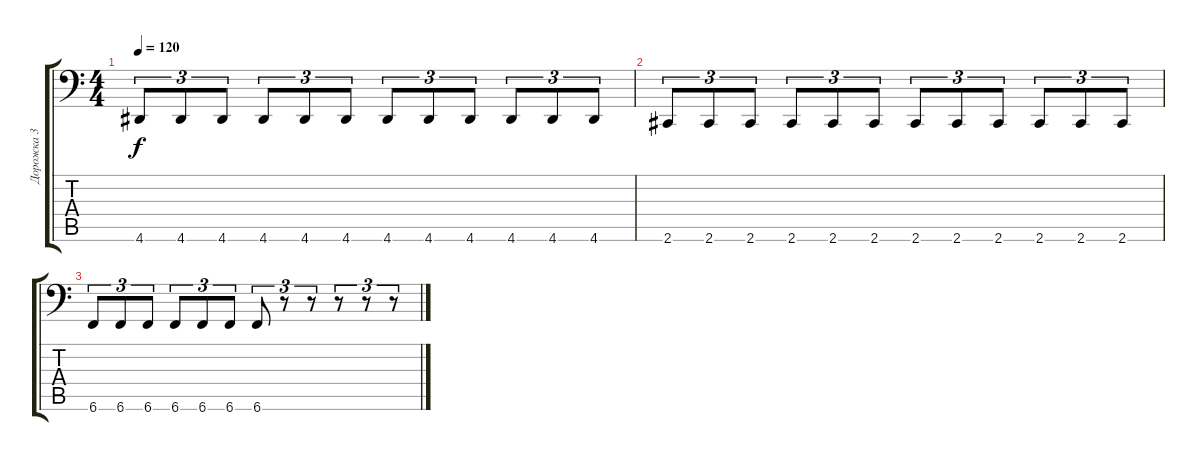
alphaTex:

\track ("Дорожка 3" "Дорожка 3") {instrument electricbassfinger}
\staff {score tabs}
\tuning (Db3 Ab2 E2 B1 Gb1 B0) {hide}
\ts (4 4)
\tempo 120
\clef f4
\ks c
4.6.8{tu (3 2) dy f} 4.6.8{tu (3 2)} 4.6.8{tu (3 2)} 4.6.8{tu (3 2)} 4.6.8{tu (3 2)} 4.6.8{tu (3 2)} 4.6.8{tu (3 2)} 4.6.8{tu (3 2)} 4.6.8{tu (3 2)} 4.6.8{tu (3 2)} 4.6.8{tu (3 2)} 4.6.8{tu (3 2)} |
2.6.8{tu (3 2)} 2.6.8{tu (3 2)} 2.6.8{tu (3 2)} 2.6.8{tu (3 2)} 2.6.8{tu (3 2)} 2.6.8{tu (3 2)} 2.6.8{tu (3 2)} 2.6.8{tu (3 2)} 2.6.8{tu (3 2)} 2.6.8{tu (3 2)} 2.6.8{tu (3 2)} 2.6.8{tu (3 2)} |
6.6.8{tu (3 2)} 6.6.8{tu (3 2)} 6.6.8{tu (3 2)} 6.6.8{tu (3 2)} 6.6.8{tu (3 2)} 6.6.8{tu (3 2)} 6.6.8{tu (3 2)} r.8{tu (3 2)} r.8{tu (3 2)} r.8{tu (3 2)} r.8{tu (3 2)} r.8{tu (3 2)}
